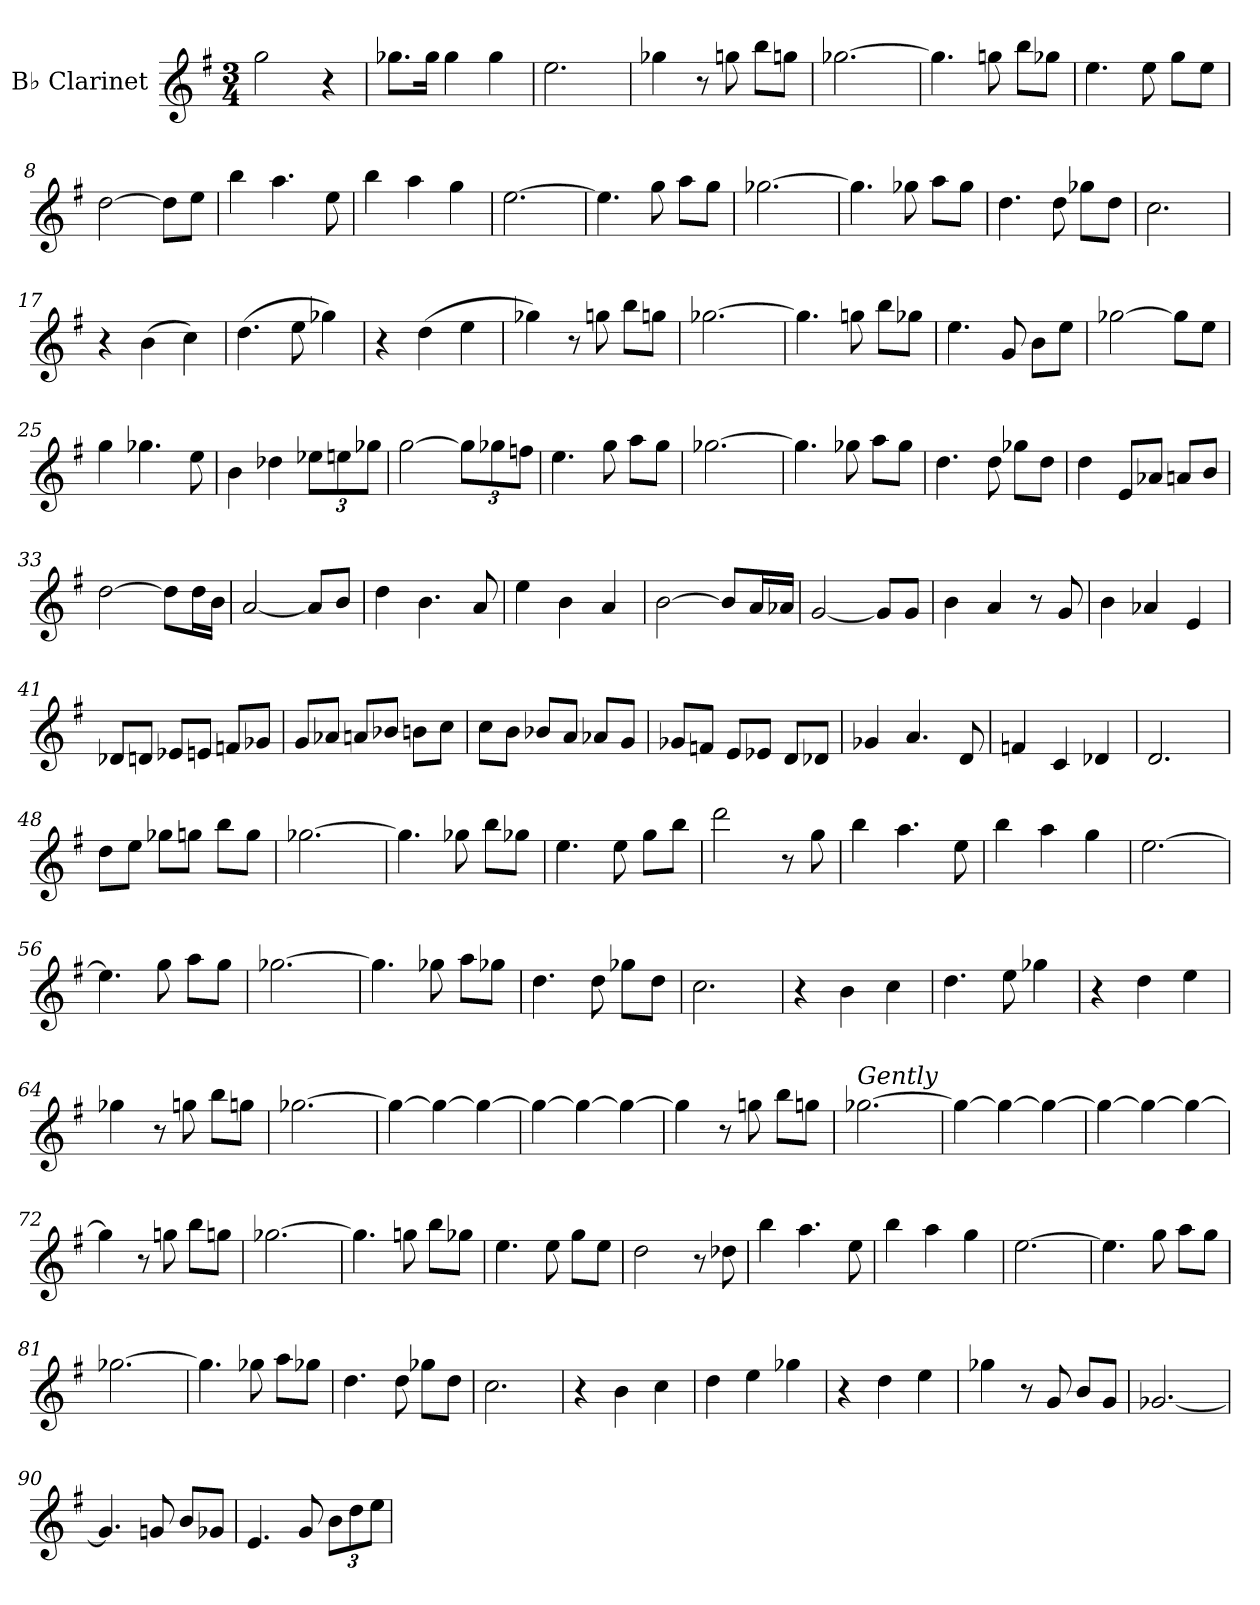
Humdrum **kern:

**kern
*part1
*staff1
*I"B♭ Clarinet
*I'B♭ Cl.
*clefG2
*ITrd1c2
*k[b-]
*M3/4
*MM175
=1
2ff\
4r
=2
8.ff-X\L
16ff-\Jk
4ff-\
4ff-\
=3
2.dd\
=4
4ff-X\
8r
8ffn\
8aa\L
8ffn\J
!!LO:LB:g=z
=5
[2.ff-X\
=6
4.ff-\]
8ffn\
8aa\L
8ff-X\J
=7
4.dd\
8dd\
8ff\L
8dd\J
=8
[2cc\
8cc\L]
8dd\J
!!LO:LB:g=z
=9
4aa\
4.gg\
8dd\
=10
4aa\
4gg\
4ff\
=11
[2.dd\
=12
4.dd\]
8ff\
8gg\L
8ff\J
!!LO:LB:g=z
=13
[2.ff-X\
=14
4.ff-\]
8ff-X\
8gg\L
8ff-\J
=15
4.cc\
8cc\
8ff-X\L
8cc\J
=16
2.b-\
!!LO:PB:g=z
=17
4r
(>4a\
4b-\)
=18
(>4.cc\
8dd\
4ff-X\)
=19
4r
(>4cc\
4dd\
=20
4ff-X\)
8r
8ffn\
8aa\L
8ffn\J
!!LO:LB:g=z
=21
[2.ff-X\
=22
4.ff-\]
8ffn\
8aa\L
8ff-X\J
=23
4.dd\
8f/
8a\L
8dd\J
=24
[2ff-X\
8ff-\L]
8dd\J
!!LO:LB:g=z
=25
4ff\
4.ff-X\
8dd\
=26
4a\
4cc-X\
*Xbrackettup
12dd-X\L
12ddn\
12ff-X\J
=27
[2ff\
12ff\L]
12ff-X\
12ee-X\J
!!LO:LB:g=z
=28
4.dd\
8ff\
8gg\L
8ff\J
=29
[2.ff-X\
=30
4.ff-\]
8ff-X\
8gg\L
8ff-\J
!!LO:LB:g=z
=31
4.cc\
8cc\
8ff-X\L
8cc\J
=32
4cc\
8d/L
8g-X/J
8gn/L
8a/J
=33
[2cc\
8cc\L]
16cc\L
16a\JJ
!!LO:PB:g=z
=34
[2g/
8g/L]
8a/J
=35
4cc\
4.a\
8g/
=36
4dd\
4a\
4g/
=37
[2a\
8a/L]
16g/L
16g-X/JJ
!!LO:LB:g=z
=38
[2f/
8f/L]
8f/J
=39
4a\
4g/
8r
8f/
=40
4a\
4g-X/
4d/
!!LO:LB:g=z
=41
8c-X/L
8cn/J
8d-X/L
8dn/J
8e-X/L
8f-X/J
=42
8f/L
8g-X/J
8gn/L
8a-X/J
8an\L
8b-\J
!!LO:LB:g=z
=43
8b-\L
8a\J
8a-X/L
8g/J
8g-X/L
8f/J
=44
8f-X/L
8e-X/J
8d/L
8d-X/J
8c/L
8c-X/J
!!LO:LB:g=z
=45
4f-X/
4.g/
8c/
=46
4e-X/
4B-/
4c-X/
=47
2.c/
!!LO:PB:g=z
=48
8cc\L
8dd\J
8ff-X\L
8ffn\J
8aa\L
8ff\J
=49
[2.ff-X\
=50
4.ff-\]
8ff-X\
8aa\L
8ff-X\J
!!LO:LB:g=z
=51
4.dd\
8dd\
8ff\L
8aa\J
=52
2ccc\
8r
8ff\
=53
4aa\
4.gg\
8dd\
=54
4aa\
4gg\
4ff\
!!LO:LB:g=z
=55
[2.dd\
=56
4.dd\]
8ff\
8gg\L
8ff\J
=57
[2.ff-X\
=58
4.ff-\]
8ff-X\
8gg\L
8ff-X\J
!!LO:LB:g=z
=59
4.cc\
8cc\
8ff-X\L
8cc\J
=60
2.b-\
=61
4r
4a\
4b-\
=62
4.cc\
8dd\
4ff-X\
!!LO:LB:g=z
=63
4r
4cc\
4dd\
=64
4ff-X\
8r
8ffn\
8aa\L
8ffn\J
=65
[2.ff-X\
=66
4ff-\_
4ff-\_
4ff-\_
!!LO:PB:g=z
=67
4ff-\_
4ff-\_
4ff-\_
=68
4ff-\]
8r
8ffn\
8aa\L
8ffn\J
=69
*MM94
!LO:TX:a:i:t=Gently
[2.ff-X\
=70
4ff-\_
4ff-\_
4ff-\_
!!LO:LB:g=z
=71
4ff-\_
4ff-\_
4ff-\_
=72
4ff-\]
8r
8ffn\
8aa\L
8ffn\J
=73
[2.ff-X\
!!LO:LB:g=z
=74
4.ff-\]
8ffn\
8aa\L
8ff-X\J
=75
4.dd\
8dd\
8ff\L
8dd\J
=76
2cc\
8r
8cc-X\
!!LO:LB:g=z
=77
4aa\
4.gg\
8dd\
=78
4aa\
4gg\
4ff\
=79
[2.dd\
=80
4.dd\]
8ff\
8gg\L
8ff\J
!!LO:LB:g=z
=81
[2.ff-X\
=82
4.ff-\]
8ff-X\
8gg\L
8ff-X\J
=83
4.cc\
8cc\
8ff-X\L
8cc\J
=84
2.b-\
!!LO:PB:g=z
=85
4r
4a\
4b-\
=86
4cc\
4dd\
4ff-X\
=87
4r
4cc\
4dd\
=88
4ff-X\
8r
*MM163
8f/
8a/L
8f/J
!!LO:LB:g=z
=89
[2.f-X/
=90
4.f-/]
8fn/
8a/L
8f-X/J
=91
4.d/
8f/
12a\L
12cc\
12dd\J
=
*-
